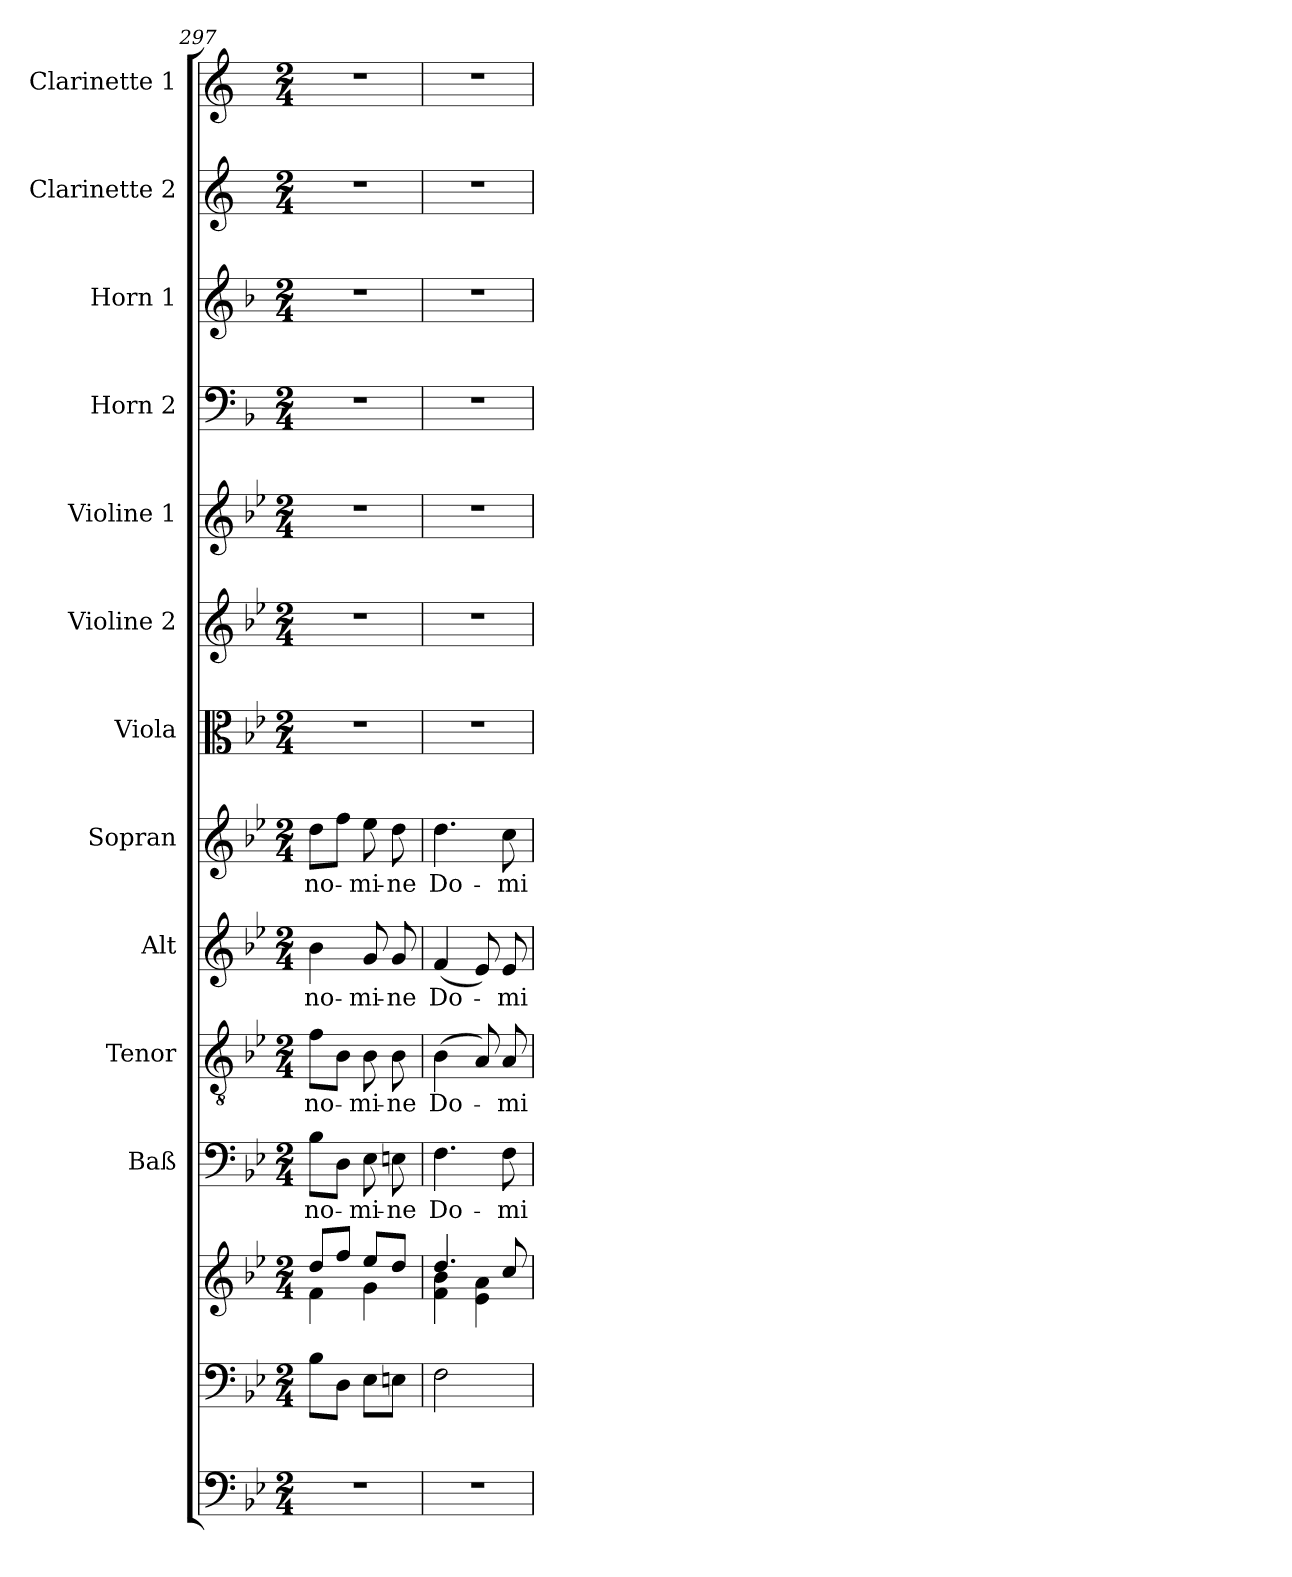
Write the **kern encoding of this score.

**kern	**kern	**kern	**kern	**text	**kern	**text	**kern	**text	**kern	**text	**kern	**kern	**kern	**kern	**kern	**kern	**kern
*part13	*part12	*part12	*part11	*part11	*part10	*part10	*part9	*part9	*part8	*part8	*part7	*part6	*part5	*part4	*part3	*part2	*part1
*staff14	*staff13	*staff12	*staff11	*staff11	*staff10	*staff10	*staff9	*staff9	*staff8	*staff8	*staff7	*staff6	*staff5	*staff4	*staff3	*staff2	*staff1
*	*	*	*I"Baß	*	*I"Tenor	*	*I"Alt	*	*I"Sopran	*	*I"Viola	*I"Violine 2	*I"Violine 1	*I"Horn 2	*I"Horn 1	*I"Clarinette 2	*I"Clarinette 1
*	*	*	*I'Baß	*	*I'Ten	*	*I'Alt	*	*I'Sop	*	*I'Vla.	*I'Vln. 2	*I'Vln. 1	*I'Hrn. 2	*I'Hrn. 1	*	*
*clefF4	*clefF4	*clefG2	*clefF4	*	*clefGv2	*	*clefG2	*	*clefG2	*	*clefC3	*clefG2	*clefG2	*clefF4	*clefG2	*clefG2	*clefG2
*ITrd7c12	*	*	*	*	*	*	*	*	*	*	*	*	*	*ITrd4c7	*ITrd4c7	*ITrd1c2	*ITrd1c2
*k[b-e-]	*k[b-e-]	*k[b-e-]	*k[b-e-]	*	*k[b-e-]	*	*k[b-e-]	*	*k[b-e-]	*	*k[b-e-]	*k[b-e-]	*k[b-e-]	*k[b-e-]	*k[b-e-]	*k[b-e-]	*k[b-e-]
*B-:	*B-:	*B-:	*B-:	*	*B-:	*	*B-:	*	*B-:	*	*B-:	*B-:	*B-:	*B-:	*B-:	*B-:	*B-:
*M2/4	*M2/4	*M2/4	*M2/4	*	*M2/4	*	*M2/4	*	*M2/4	*	*M2/4	*M2/4	*M2/4	*M2/4	*M2/4	*M2/4	*M2/4
=297	=297	=297	=297	=297	=297	=297	=297	=297	=297	=297	=297	=297	=297	=297	=297	=297	=297
*	*	*^	*	*	*	*	*	*	*	*	*	*	*	*	*	*	*
!	!	!	!	!	!LO:LY:b	!	!LO:LY:b	!	!LO:LY:b	!	!LO:LY:b	!	!	!	!	!	!	!
2r	8B-\L	8dd/L	4f\	8B-\L	no-	8f\L	no-	4b-\	no-	8dd\L	no-	2r	2r	2r	2r	2r	2r	2r
.	8D\J	8ff/J	.	8D\J	.	8B-\J	.	.	.	8ff\J	.	.	.	.	.	.	.	.
!	!	!	!	!	!LO:LY:b	!	!LO:LY:b	!	!LO:LY:b	!	!LO:LY:b	!	!	!	!	!	!	!
.	8E-\L	8ee-/L	4g\	8E-\	-mi-	8B-\	-mi-	8g/	-mi-	8ee-\	-mi-	.	.	.	.	.	.	.
!	!	!	!	!	!LO:LY:b	!	!LO:LY:b	!	!LO:LY:b	!	!LO:LY:b	!	!	!	!	!	!	!
.	8En\J	8dd/J	.	8En\	-ne	8B-\	-ne	8g/	-ne	8dd\	-ne	.	.	.	.	.	.	.
=298	=298	=298	=298	=298	=298	=298	=298	=298	=298	=298	=298	=298	=298	=298	=298	=298	=298	=298
!	!	!	!	!	!LO:LY:b	!	!LO:LY:b	!	!LO:LY:b	!	!LO:LY:b	!	!	!	!	!	!	!
2r	2F\	4.dd/	4f\ 4b-\	4.F\	Do-	(>4B-\	Do-	(<4f/	Do-	4.dd\	Do-	2r	2r	2r	2r	2r	2r	2r
.	.	.	4e-\ 4a\	.	.	8A/)	.	8e-/)	.	.	.	.	.	.	.	.	.	.
!	!	!	!	!	!LO:LY:b	!	!LO:LY:b	!	!LO:LY:b	!	!LO:LY:b	!	!	!	!	!	!	!
.	.	8cc/	.	8F\	-mi-	8A/	-mi-	8e-/	-mi-	8cc\	-mi-	.	.	.	.	.	.	.
*	*	*v	*v	*	*	*	*	*	*	*	*	*	*	*	*	*	*	*
=	=	=	=	=	=	=	=	=	=	=	=	=	=	=	=	=	=
*-	*-	*-	*-	*-	*-	*-	*-	*-	*-	*-	*-	*-	*-	*-	*-	*-	*-
